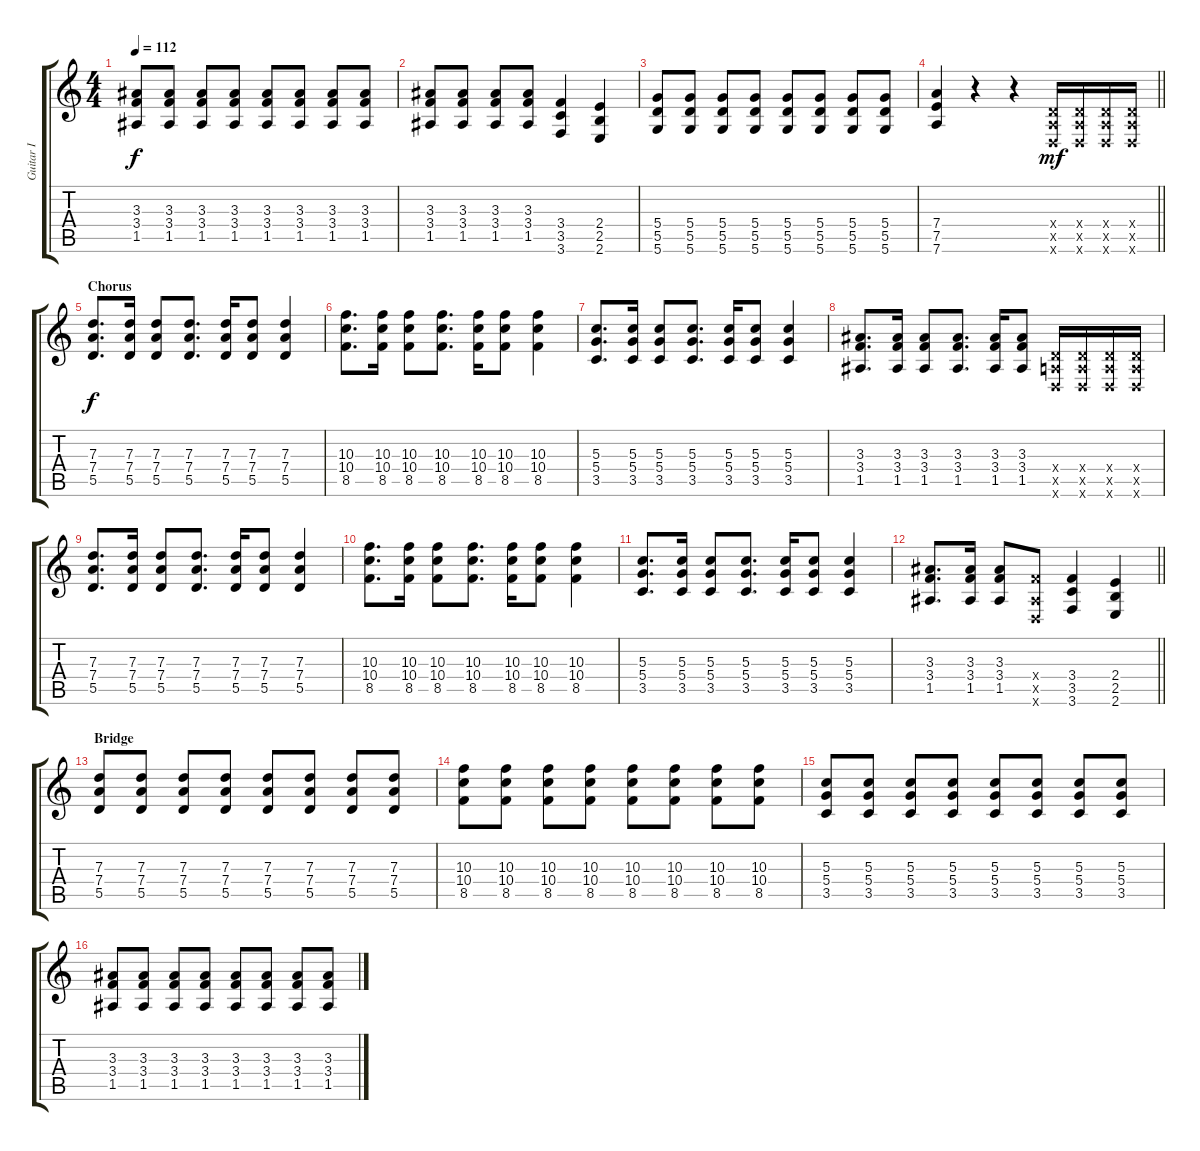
\track ("Guitar I" "Guitar I") {instrument distortionguitar}
\staff {score tabs}
\tuning (E4 B3 G3 D3 A2 D2) {hide}
\ts (4 4)
\tempo 112
\clef g2
\ks c
(3.3 3.4 1.5).8{dy f} (3.3 3.4 1.5).8 (3.3 3.4 1.5).8 (3.3 3.4 1.5).8 (3.3 3.4 1.5).8 (3.3 3.4 1.5).8 (3.3 3.4 1.5).8 (3.3 3.4 1.5).8 |
(3.3 3.4 1.5).8 (3.3 3.4 1.5).8 (3.3 3.4 1.5).8 (3.3 3.4 1.5).8 (3.4 3.5 3.6).4 (2.4 2.5 2.6).4 |
(5.4 5.5 5.6).8 (5.4 5.5 5.6).8 (5.4 5.5 5.6).8 (5.4 5.5 5.6).8 (5.4 5.5 5.6).8 (5.4 5.5 5.6).8 (5.4 5.5 5.6).8 (5.4 5.5 5.6).8 |
\barLineRight lightlight
(7.4 7.5 7.6).4 r.4 r.4 (0.4{x} 0.5{x} 0.6{x}).16{dy mf} (0.4{x} 0.5{x} 0.6{x}).16 (0.4{x} 0.5{x} 0.6{x}).16 (0.4{x} 0.5{x} 0.6{x}).16 |
\section ("" "Chorus")
(7.3 7.4 5.5).8{d dy f} (7.3 7.4 5.5).16 (7.3 7.4 5.5).8 (7.3 7.4 5.5).8{d} (7.3 7.4 5.5).16 (7.3 7.4 5.5).8 (7.3 7.4 5.5).4 |
(10.3 10.4 8.5).8{d} (10.3 10.4 8.5).16 (10.3 10.4 8.5).8 (10.3 10.4 8.5).8{d} (10.3 10.4 8.5).16 (10.3 10.4 8.5).8 (10.3 10.4 8.5).4 |
(5.3 5.4 3.5).8{d} (5.3 5.4 3.5).16 (5.3 5.4 3.5).8 (5.3 5.4 3.5).8{d} (5.3 5.4 3.5).16 (5.3 5.4 3.5).8 (5.3 5.4 3.5).4 |
(3.3 3.4 1.5).8{d} (3.3 3.4 1.5).16 (3.3 3.4 1.5).8 (3.3 3.4 1.5).8{d} (3.3 3.4 1.5).16 (3.3 3.4 1.5).8 (0.4{x} 0.5{x} 0.6{x}).16 (0.4{x} 0.5{x} 0.6{x}).16 (0.4{x} 0.5{x} 0.6{x}).16 (0.4{x} 0.5{x} 0.6{x}).16 |
(7.3 7.4 5.5).8{d} (7.3 7.4 5.5).16 (7.3 7.4 5.5).8 (7.3 7.4 5.5).8{d} (7.3 7.4 5.5).16 (7.3 7.4 5.5).8 (7.3 7.4 5.5).4 |
(10.3 10.4 8.5).8{d} (10.3 10.4 8.5).16 (10.3 10.4 8.5).8 (10.3 10.4 8.5).8{d} (10.3 10.4 8.5).16 (10.3 10.4 8.5).8 (10.3 10.4 8.5).4 |
(5.3 5.4 3.5).8{d} (5.3 5.4 3.5).16 (5.3 5.4 3.5).8 (5.3 5.4 3.5).8{d} (5.3 5.4 3.5).16 (5.3 5.4 3.5).8 (5.3 5.4 3.5).4 |
\barLineRight lightlight
(3.3 3.4 1.5).8{d} (3.3 3.4 1.5).16 (3.3 3.4 1.5).8 (3.4{x} 1.5{x} 0.6{x}).8 (3.4 3.5 3.6).4 (2.4 2.5 2.6).4 |
\section ("" "Bridge")
(7.3 7.4 5.5).8 (7.3 7.4 5.5).8 (7.3 7.4 5.5).8 (7.3 7.4 5.5).8 (7.3 7.4 5.5).8 (7.3 7.4 5.5).8 (7.3 7.4 5.5).8 (7.3 7.4 5.5).8 |
(10.3 10.4 8.5).8 (10.3 10.4 8.5).8 (10.3 10.4 8.5).8 (10.3 10.4 8.5).8 (10.3 10.4 8.5).8 (10.3 10.4 8.5).8 (10.3 10.4 8.5).8 (10.3 10.4 8.5).8 |
(5.3 5.4 3.5).8 (5.3 5.4 3.5).8 (5.3 5.4 3.5).8 (5.3 5.4 3.5).8 (5.3 5.4 3.5).8 (5.3 5.4 3.5).8 (5.3 5.4 3.5).8 (5.3 5.4 3.5).8 |
(3.3 3.4 1.5).8 (3.3 3.4 1.5).8 (3.3 3.4 1.5).8 (3.3 3.4 1.5).8 (3.3 3.4 1.5).8 (3.3 3.4 1.5).8 (3.3 3.4 1.5).8 (3.3 3.4 1.5).8
